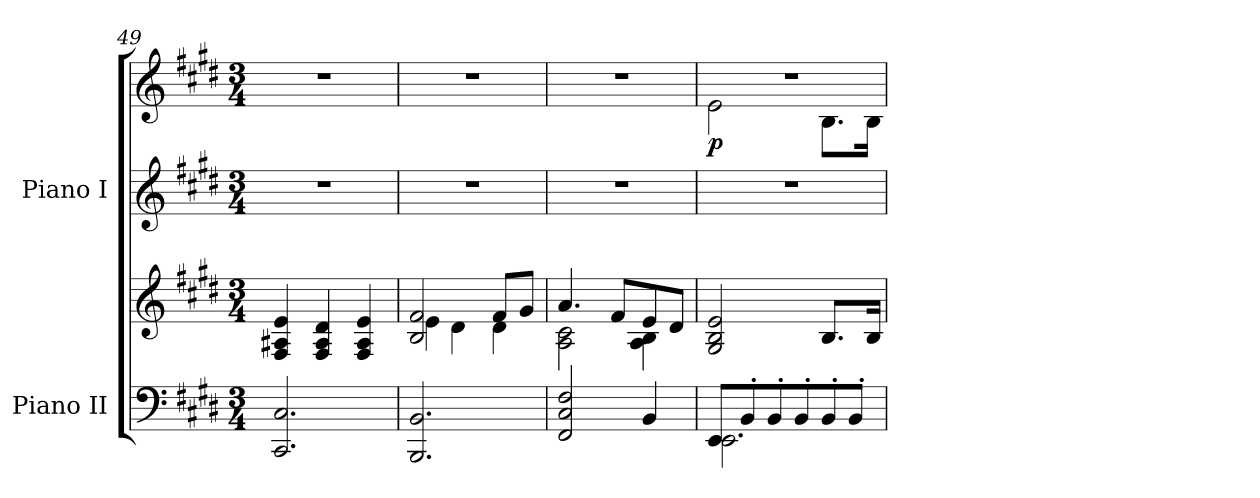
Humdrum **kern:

**kern	**kern	**kern	**kern	**dynam
*part2	*part2	*part1	*part1	*part1
*staff4	*staff3	*staff2	*staff1	*staff1/2
*I"Piano II	*	*I"Piano I	*	*
*I'Pno. II	*	*I'Pno. I	*	*
!!LO:LB:g=z
*clefF4	*clefG2	*clefG2	*clefG2	*
*k[f#c#g#d#]	*k[f#c#g#d#]	*k[f#c#g#d#]	*k[f#c#g#d#]	*
*M3/4	*M3/4	*M3/4	*M3/4	*
=49	=49	=49	=49	=49
2.CC#/ 2.C#/	4F#/ 4A#X/ 4e/	2.r	2.r	.
.	4F#/ 4A#/ 4d#/	.	.	.
.	4F#/ 4A#/ 4e/	.	.	.
=50	=50	=50	=50	=50
*	*^	*	*	*
2.BBB/ 2.BB/	2B/ 2f#/	4e\	2.r	2.r	.
.	.	4d#\	.	.	.
.	8f#/L	4d#\	.	.	.
.	8g#/J	.	.	.	.
=51	=51	=51	=51	=51	=51
2FF#/ 2C#/ 2F#/	4.a/	2A\ 2c#\	2.r	2.r	.
.	8f#/L	.	.	.	.
4BB/	8e/	4A\ 4B\	.	.	.
.	8d#/J	.	.	.	.
*	*v	*v	*	*	*
=52	=52	=52	=52	=52
*^	*	*	*^	*
!	!	!	!	!	!	!LO:DY:b
8EE/L	2.EE\	2G#/ 2B/ 2e/	2.r	2.r	2e\	p
8BB'/	.	.	.	.	.	.
8BB'/	.	.	.	.	.	.
8BB'/	.	.	.	.	.	.
8BB'/	.	8.B/L	.	.	8.B\L	.
8BB'/J	.	.	.	.	.	.
.	.	16B/Jk	.	.	16B\Jk	.
*v	*v	*	*	*v	*v	*
=	=	=	=	=
*-	*-	*-	*-	*-
